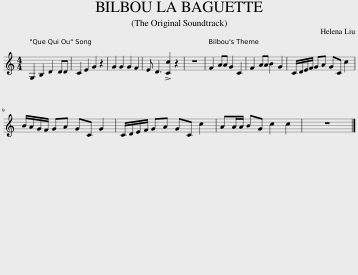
X:1
L:1/8
M:4/4
I:linebreak $
K:C
V:1 treble
V:1
 G,2 B,2 D2 DD | C2 E2 G2 z2 | G2 G2 G2 F2 | E D3 !>![Cc]2 z2 | z8 | %5
 F2 AA G2 C2 | F2 AA B2 G2 | C/D/E/F/ GA GC c2 |$ B/A/G/F/ GA GC G2 | C/D/E/F/ GA GC c2 | %10
 AA/A/ BG c2 c2 | z8 |] %12
